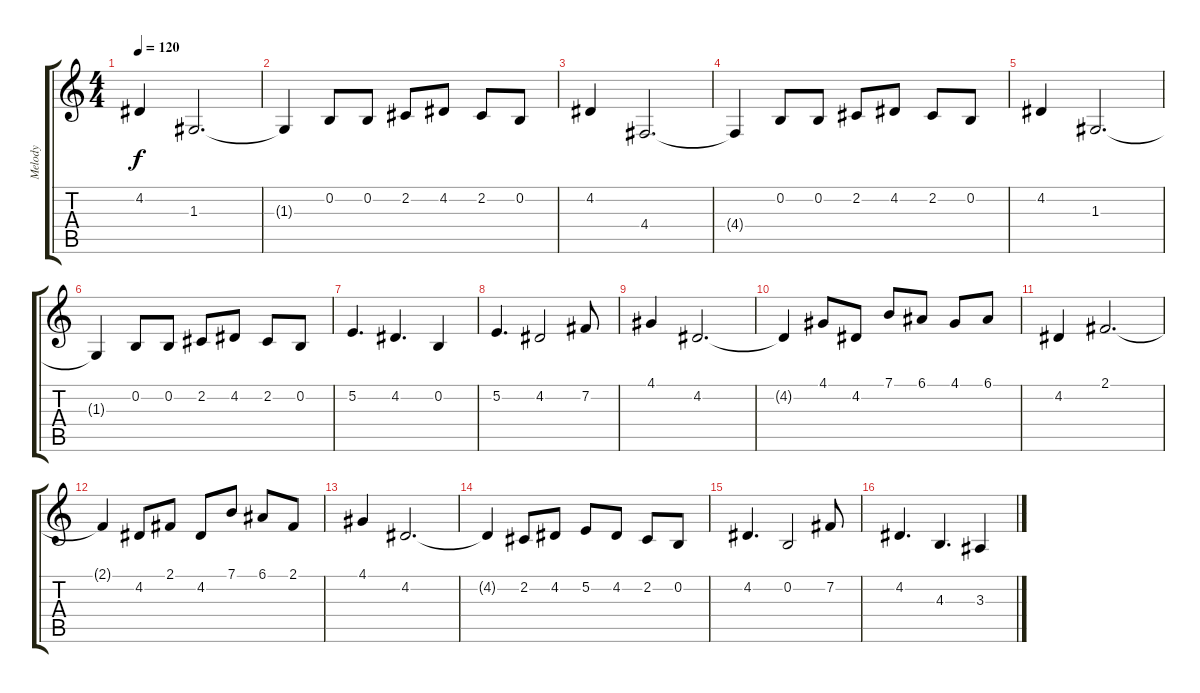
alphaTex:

\track ("Melody" "Melody") {instrument fx4atmosphere}
\staff {score tabs}
\tuning (E4 B3 G3 D3 A2 E2) {hide}
\ts (4 4)
\tempo 120
\clef g2
\ks c
4.2.4{dy f} 1.3.2{d} |
1.3{t}.4 0.2.8 0.2.8 2.2.8 4.2.8 2.2.8 0.2.8 |
4.2.4 4.4.2{d} |
4.4{t}.4 0.2.8 0.2.8 2.2.8 4.2.8 2.2.8 0.2.8 |
4.2.4 1.3.2{d} |
1.3{t}.4 0.2.8 0.2.8 2.2.8 4.2.8 2.2.8 0.2.8 |
5.2.4{d} 4.2.4{d} 0.2.4 |
5.2.4{d} 4.2.2 7.2.8 |
4.1.4 4.2.2{d} |
4.2{t}.4 4.1.8 4.2.8 7.1.8 6.1.8 4.1.8 6.1.8 |
4.2.4 2.1.2{d} |
2.1{t}.4 4.2.8 2.1.8 4.2.8 7.1.8 6.1.8 2.1.8 |
4.1.4 4.2.2{d} |
4.2{t}.4 2.2.8 4.2.8 5.2.8 4.2.8 2.2.8 0.2.8 |
4.2.4{d} 0.2.2 7.2.8 |
4.2.4{d} 4.3.4{d} 3.3.4
